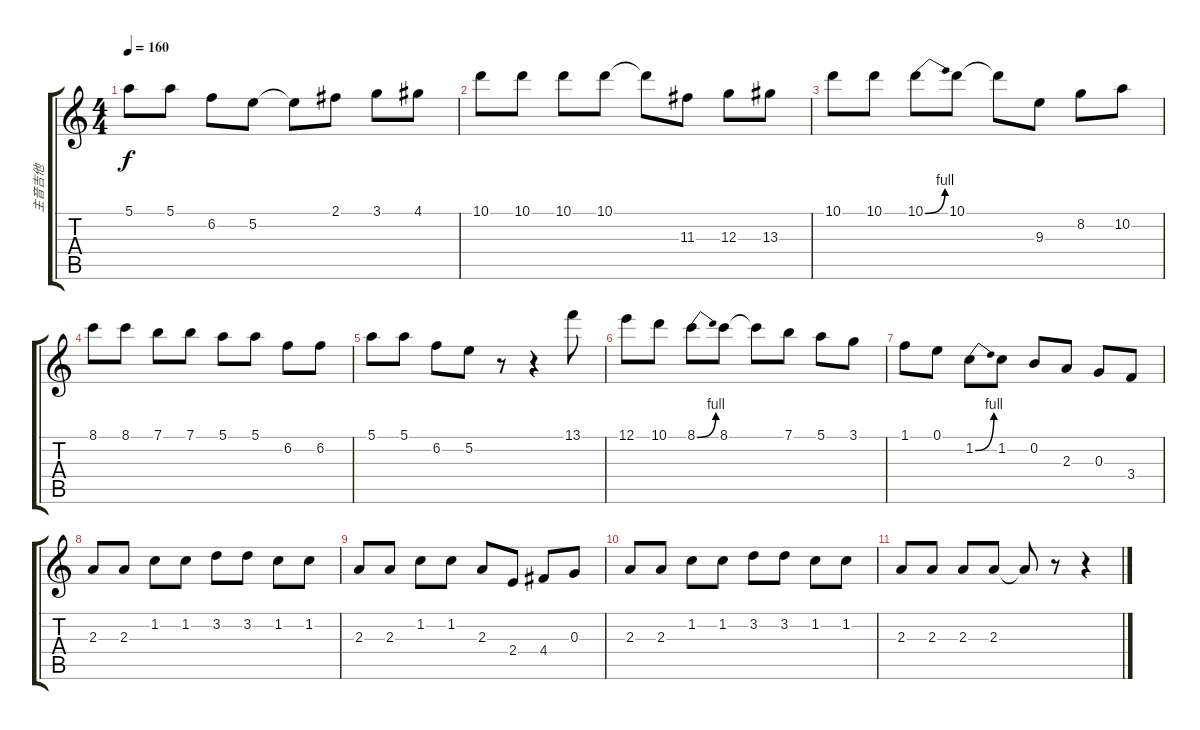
\track ("主音吉他" "主音吉他") {instrument distortionguitar}
\staff {score tabs}
\tuning (E4 B3 G3 D3 A2 E2) {hide}
\ts (4 4)
\tempo 160
\clef g2
\ks c
5.1.8{dy f} 5.1.8 6.2.8 5.2.8 5.2{t}.8 2.1.8 3.1.8 4.1.8 |
10.1.8 10.1.8 10.1.8 10.1.8 10.1{t}.8 11.3.8 12.3.8 13.3.8 |
10.1.8 10.1.8 10.1{be (bend 0 0 60 4)}.8 10.1.8 10.1{t}.8 9.3.8 8.2.8 10.2.8 |
8.1.8 8.1.8 7.1.8 7.1.8 5.1.8 5.1.8 6.2.8 6.2.8 |
5.1.8 5.1.8 6.2.8 5.2.8 r.8 r.4 13.1.8 |
12.1.8 10.1.8 8.1{be (bend 0 0 60 4)}.8 8.1.8 8.1{t}.8 7.1.8 5.1.8 3.1.8 |
1.1.8 0.1.8 1.2{be (bend 0 0 60 4)}.8 1.2.8 0.2.8 2.3.8 0.3.8 3.4.8 |
2.3.8 2.3.8 1.2.8 1.2.8 3.2.8 3.2.8 1.2.8 1.2.8 |
2.3.8 2.3.8 1.2.8 1.2.8 2.3.8 2.4.8 4.4.8 0.3.8 |
2.3.8 2.3.8 1.2.8 1.2.8 3.2.8 3.2.8 1.2.8 1.2.8 |
2.3.8 2.3.8 2.3.8 2.3.8 2.3{t}.8 r.8 r.4
